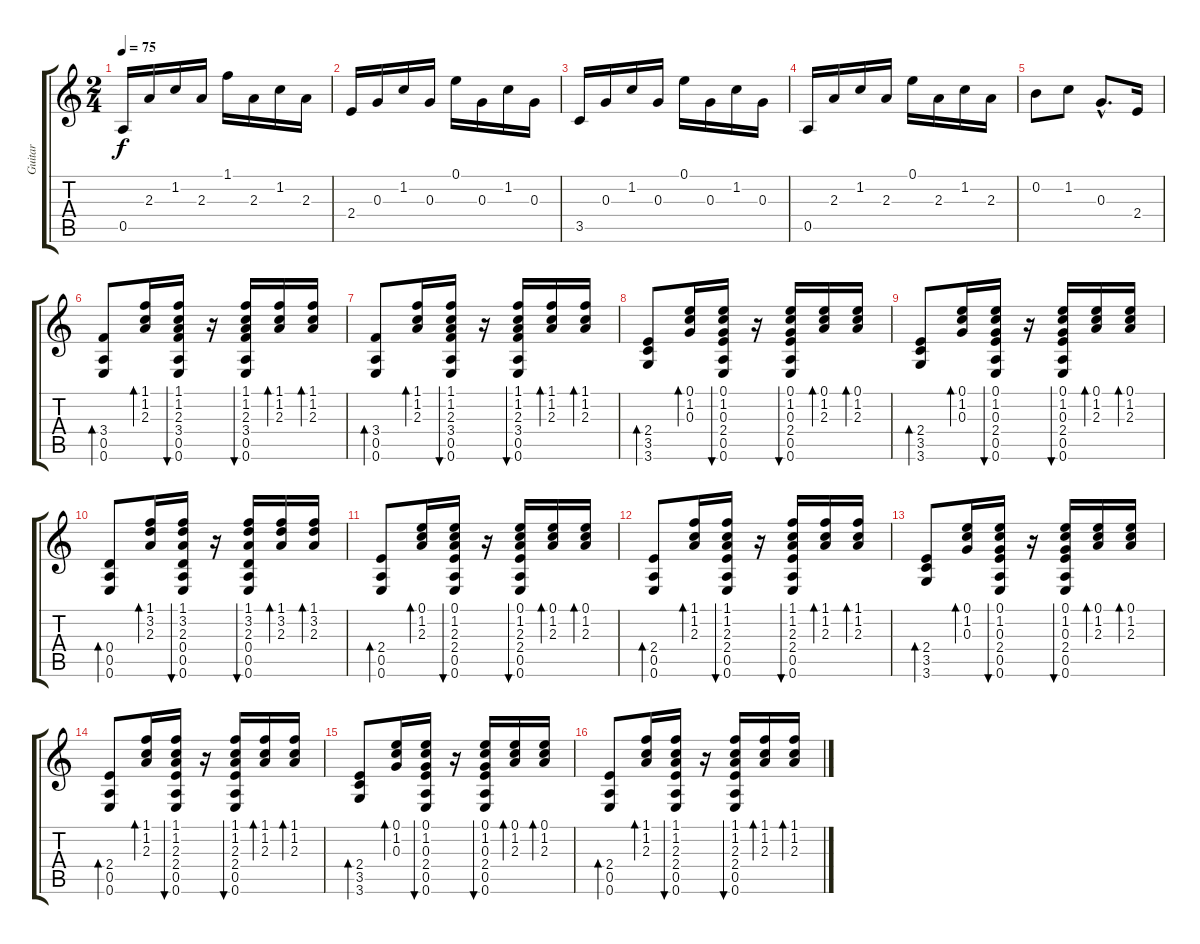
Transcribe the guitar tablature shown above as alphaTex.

\track ("Guitar" "Guitar") {instrument acousticguitarnylon}
\staff {score tabs}
\tuning (E4 B3 G3 D3 A2 E2) {hide}
\ts (2 4)
\tempo 75
\clef g2
\ks c
0.5.16{dy f} 2.3.16 1.2.16 2.3.16 1.1.16 2.3.16 1.2.16 2.3.16 |
2.4.16 0.3.16 1.2.16 0.3.16 0.1.16 0.3.16 1.2.16 0.3.16 |
3.5.16 0.3.16 1.2.16 0.3.16 0.1.16 0.3.16 1.2.16 0.3.16 |
0.5.16 2.3.16 1.2.16 2.3.16 0.1.16 2.3.16 1.2.16 2.3.16 |
0.2.8 1.2.8 0.3{hac}.8{d} 2.4.16 |
(3.4 0.5 0.6).8{bd 60} (1.1 1.2 2.3).16{bd 60} (1.1 1.2 2.3 3.4 0.5 0.6).16{bu 60} r.16 (1.1 1.2 2.3 3.4 0.5 0.6).16{bu 60} (1.1 1.2 2.3).16{bd 60} (1.1 1.2 2.3).16{bd 60} |
(3.4 0.5 0.6).8{bd 60} (1.1 1.2 2.3).16{bd 60} (1.1 1.2 2.3 3.4 0.5 0.6).16{bu 60} r.16 (1.1 1.2 2.3 3.4 0.5 0.6).16{bu 60} (1.1 1.2 2.3).16{bd 60} (1.1 1.2 2.3).16{bd 60} |
(2.4 3.5 3.6).8{bd 60} (0.1 1.2 0.3).16{bd 60} (0.1 1.2 0.3 2.4 0.5 0.6).16{bu 60} r.16 (0.1 1.2 0.3 2.4 0.5 0.6).16{bu 60} (0.1 1.2 2.3).16{bd 60} (0.1 1.2 2.3).16{bd 60} |
(2.4 3.5 3.6).8{bd 60} (0.1 1.2 0.3).16{bd 60} (0.1 1.2 0.3 2.4 0.5 0.6).16{bu 60} r.16 (0.1 1.2 0.3 2.4 0.5 0.6).16{bu 60} (0.1 1.2 2.3).16{bd 60} (0.1 1.2 2.3).16{bd 60} |
(0.4 0.5 0.6).8{bd 60} (1.1 3.2 2.3).16{bd 60} (1.1 3.2 2.3 0.4 0.5 0.6).16{bu 60} r.16 (1.1 3.2 2.3 0.4 0.5 0.6).16{bu 60} (1.1 3.2 2.3).16{bd 60} (1.1 3.2 2.3).16{bd 60} |
(2.4 0.5 0.6).8{bd 60} (0.1 1.2 2.3).16{bd 60} (0.1 1.2 2.3 2.4 0.5 0.6).16{bu 60} r.16 (0.1 1.2 2.3 2.4 0.5 0.6).16{bu 60} (0.1 1.2 2.3).16{bd 60} (0.1 1.2 2.3).16{bd 60} |
(2.4 0.5 0.6).8{bd 60} (1.1 1.2 2.3).16{bd 60} (1.1 1.2 2.3 2.4 0.5 0.6).16{bu 60} r.16 (1.1 1.2 2.3 2.4 0.5 0.6).16{bu 60} (1.1 1.2 2.3).16{bd 60} (1.1 1.2 2.3).16{bd 60} |
(2.4 3.5 3.6).8{bd 60} (0.1 1.2 0.3).16{bd 60} (0.1 1.2 0.3 2.4 0.5 0.6).16{bu 60} r.16 (0.1 1.2 0.3 2.4 0.5 0.6).16{bu 60} (0.1 1.2 2.3).16{bd 60} (0.1 1.2 2.3).16{bd 60} |
(2.4 0.5 0.6).8{bd 60} (1.1 1.2 2.3).16{bd 60} (1.1 1.2 2.3 2.4 0.5 0.6).16{bu 60} r.16 (1.1 1.2 2.3 2.4 0.5 0.6).16{bu 60} (1.1 1.2 2.3).16{bd 60} (1.1 1.2 2.3).16{bd 60} |
(2.4 3.5 3.6).8{bd 60} (0.1 1.2 0.3).16{bd 60} (0.1 1.2 0.3 2.4 0.5 0.6).16{bu 60} r.16 (0.1 1.2 0.3 2.4 0.5 0.6).16{bu 60} (0.1 1.2 2.3).16{bd 60} (0.1 1.2 2.3).16{bd 60} |
(2.4 0.5 0.6).8{bd 60} (1.1 1.2 2.3).16{bd 60} (1.1 1.2 2.3 2.4 0.5 0.6).16{bu 60} r.16 (1.1 1.2 2.3 2.4 0.5 0.6).16{bu 60} (1.1 1.2 2.3).16{bd 60} (1.1 1.2 2.3).16{bd 60}
